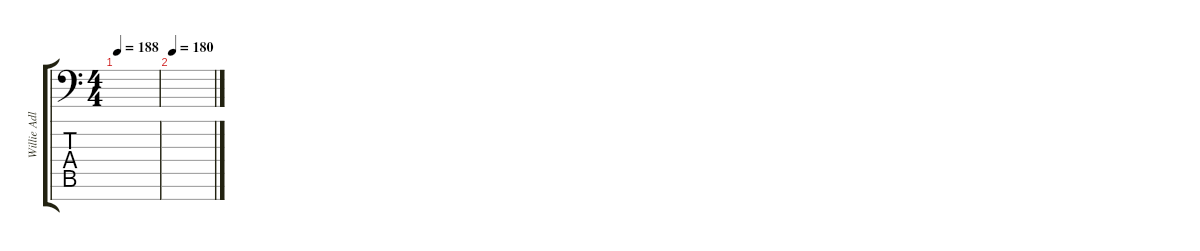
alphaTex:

\track ("Willie Adler - Rhythm Guitar (" "Willie Adl") {instrument overdrivenguitar}
\staff {score tabs}
\tuning (E4 B3 G3 D3 A2 D2 C-1) {hide}
\ts (4 4)
\tempo 188
\clef f4
\ks c
|
\tempo 180
